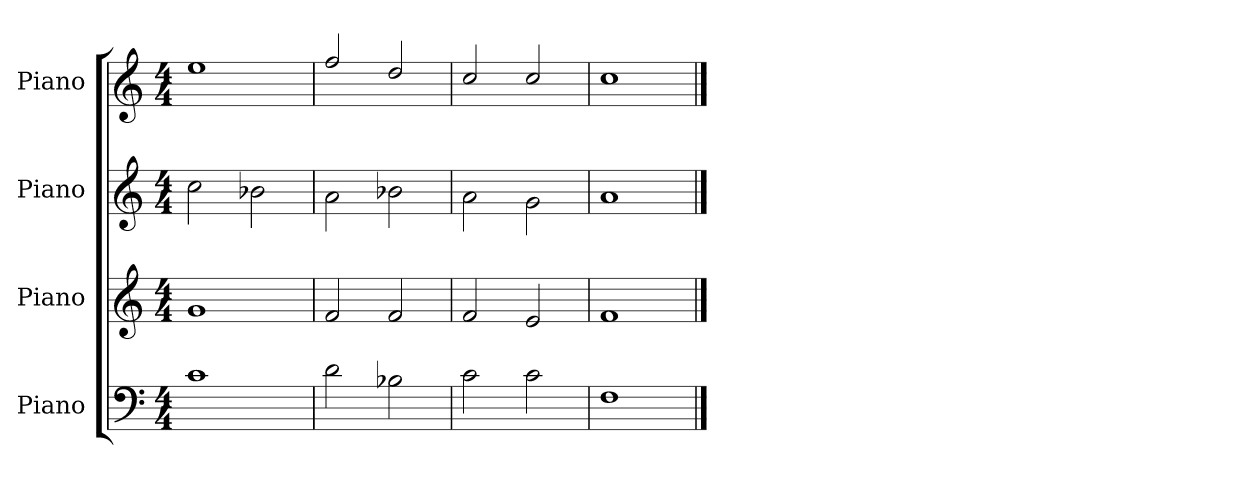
**kern	**kern	**kern	**kern
*part4	*part3	*part2	*part1
*staff4	*staff3	*staff2	*staff1
*I"Piano	*I"Piano	*I"Piano	*I"Piano
*I'Pno	*I'Pno	*I'Pno	*I'Pno
*clefF4	*clefG2	*clefG2	*clefG2
*k[]	*k[]	*k[]	*k[]
*M4/4	*M4/4	*M4/4	*M4/4
=1	=1	=1	=1
1c	1g	2cc\	1ee
.	.	2b-X\	.
=2	=2	=2	=2
2d\	2f/	2a\	2ff/
2B-X\	2f/	2b-X\	2dd/
=3	=3	=3	=3
2c\	2f/	2a\	2cc/
2c\	2e/	2g\	2cc/
=4	=4	=4	=4
1F	1f	1a	1cc
==	==	==	==
*-	*-	*-	*-
